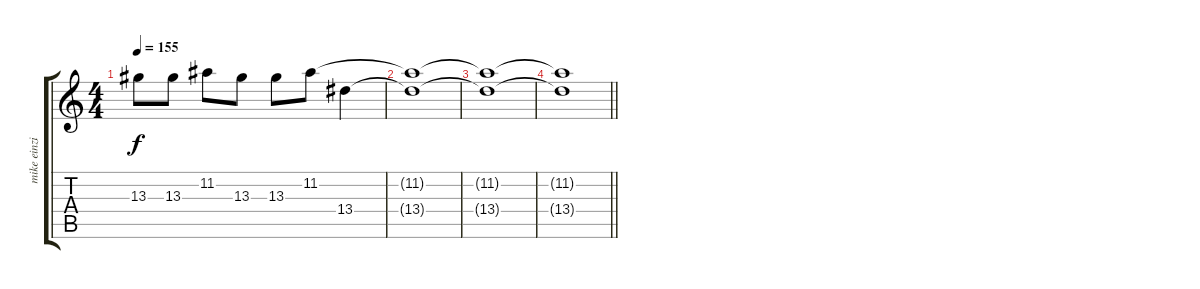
\track ("mike einziger" "mike einzi") {instrument electricguitarclean}
\staff {score tabs}
\tuning (E4 B3 G3 D3 A2 E2) {hide}
\ts (4 4)
\tempo 155
\clef g2
\ks c
13.3.8{dy f} 13.3.8 11.2.8 13.3.8 13.3.8 11.2.8 13.4.4 |
(11.2{t} 13.4{t}).1 |
(11.2{t} 13.4{t}).1 |
\barLineRight lightlight
(11.2{t} 13.4{t}).1
